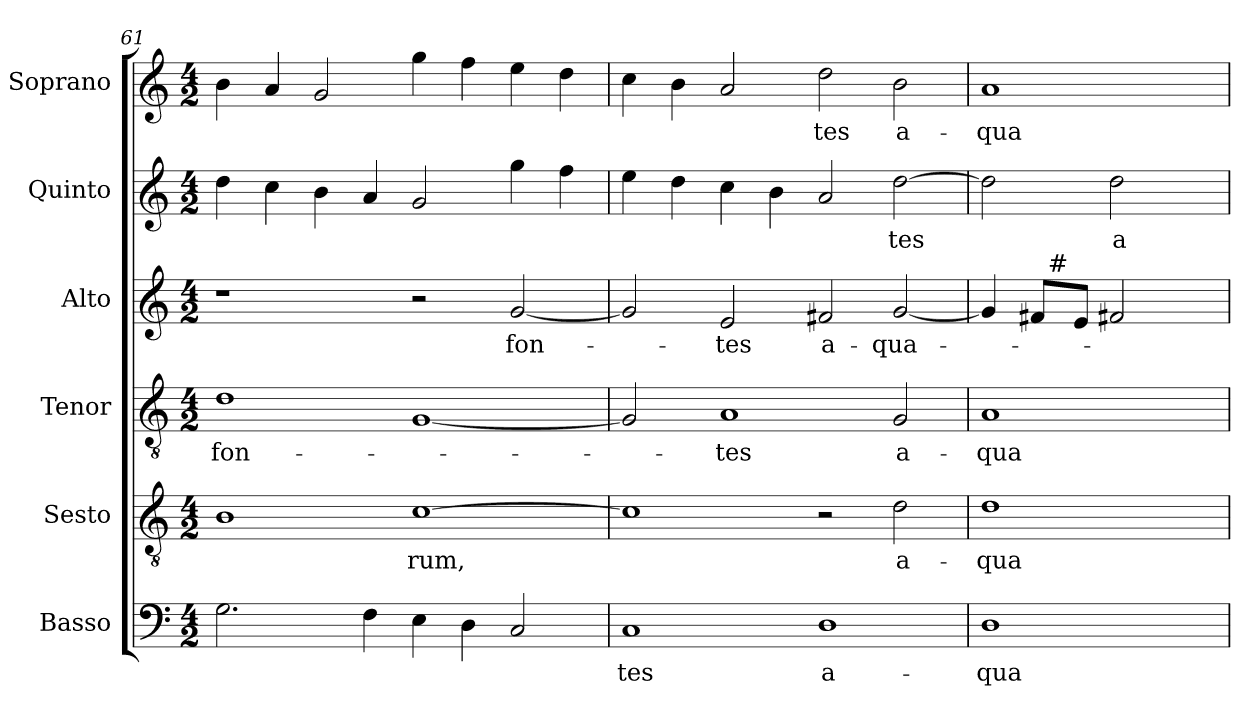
**kern	**text	**kern	**text	**kern	**text	**kern	**text	**kern	**text	**kern	**text
*part6	*part6	*part5	*part5	*part4	*part4	*part3	*part3	*part2	*part2	*part1	*part1
*staff6	*staff6	*staff5	*staff5	*staff4	*staff4	*staff3	*staff3	*staff2	*staff2	*staff1	*staff1
*I"Basso	*	*I"Sesto	*	*I"Tenor	*	*I"Alto	*	*I"Quinto	*	*I"Soprano	*
*I'B.	*	*I'Ss.	*	*I'T.	*	*I'A.	*	*I'Q.	*	*I'S.	*
*clefF4	*	*clefGv2	*	*clefGv2	*	*clefG2	*	*clefG2	*	*clefG2	*
*	*	*ITrd7c12	*	*ITrd7c12	*	*	*	*	*	*	*
*k[]	*	*k[]	*	*k[]	*	*k[]	*	*k[]	*	*k[]	*
*C:	*	*C:	*	*C:	*	*C:	*	*C:	*	*C:	*
*M4/2	*	*M4/2	*	*M4/2	*	*M4/2	*	*M4/2	*	*M4/2	*
=61	=61	=61	=61	=61	=61	=61	=61	=61	=61	=61	=61
!	!	!	!	!	!LO:LY:b:color=#000000	!	!	!	!	!	!
2.Gi\	.	1BBi	.	1Di	fon-	1r	.	4ddi\	.	4bi\	.
.	.	.	.	.	.	.	.	4cci\	.	4ai/	.
.	.	.	.	.	.	.	.	4bi\	.	2gi/	.
4Fi\	.	.	.	.	.	.	.	4ai/	.	.	.
!	!	!	!LO:LY:b:color=#000000	!	!	!	!	!	!	!	!
4Ei\	.	[1Ci	-rum,	[1GGi	.	2r	.	2gi/	.	4ggi\	.
4Di\	.	.	.	.	.	.	.	.	.	4ffi\	.
!	!	!	!	!	!	!	!LO:LY:b:color=#000000	!	!	!	!
2Ci/	.	.	.	.	.	[2gi/	fon-	4ggi\	.	4eei\	.
.	.	.	.	.	.	.	.	4ffi\	.	4ddi\	.
=62	=62	=62	=62	=62	=62	=62	=62	=62	=62	=62	=62
!	!LO:LY:b:color=#000000	!	!	!	!	!	!	!	!	!	!
1Ci	-tes	1Ci]	.	2GGi/]	.	2gi/]	.	4eei\	.	4cci\	.
.	.	.	.	.	.	.	.	4ddi\	.	4bi\	.
!	!	!	!	!	!LO:LY:b:color=#000000	!	!	!	!	!	!
!	!	!	!	!	!	!	!LO:LY:b:color=#000000	!	!	!	!
.	.	.	.	1AAi	-tes	2ei/	-tes	4cci\	.	2ai/	.
.	.	.	.	.	.	.	.	4bi\	.	.	.
!	!LO:LY:b:color=#000000	!	!	!	!	!	!	!	!	!	!
!	!	!	!	!	!	!	!LO:LY:b:color=#000000	!	!	!	!
!	!	!	!	!	!	!	!	!	!	!	!LO:LY:b:color=#000000
1Di	a-	2r	.	.	.	2f#Xi/	a-	2ai/	.	2ddi\	-tes
!	!	!	!LO:LY:b:color=#000000	!	!	!	!	!	!	!	!
!	!	!	!	!	!LO:LY:b:color=#000000	!	!	!	!	!	!
!	!	!	!	!	!	!	!LO:LY:b:color=#000000	!	!	!	!
!	!	!	!	!	!	!	!	!	!LO:LY:b:color=#000000	!	!
!	!	!	!	!	!	!	!	!	!	!	!LO:LY:b:color=#000000
.	.	2Di\	a-	2GGi/	a-	[2gi/	-qua-	[2ddi\	-tes	2bi\	a-
=63	=63	=63	=63	=63	=63	=63	=63	=63	=63	=63	=63
!	!LO:LY:b:color=#000000	!	!	!	!	!	!	!	!	!	!
!	!	!	!LO:LY:b:color=#000000	!	!	!	!	!	!	!	!
!	!	!	!	!	!LO:LY:b:color=#000000	!	!	!	!	!	!
!	!	!	!	!	!	!	!	!	!	!	!LO:LY:b:color=#000000
*	*	*	*	*	*	*^	*	*	*	*	*
1Di	-qua-	1Di	-qua-	1AAi	-qua-	4gi/]	4ryy	.	2ddi\]	.	1ai	-qua-
.	.	.	.	.	.	8f#i/L	32ryy	.	.	.	.	.
.	.	.	.	.	.	.	256ryy	.	.	.	.	.
!	!	!	!	!	!	!	!LO:TX:a:t=#	!	!	!	!	!
.	.	.	.	.	.	.	2ryy	.	.	.	.	.
.	.	.	.	.	.	8ei/J	.	.	.	.	.	.
!	!	!	!	!	!	!	!	!	!	!LO:LY:b:color=#000000	!	!
.	.	.	.	.	.	2f#Xi/	.	.	2ddi\	a-	.	.
.	.	.	.	.	.	.	8ryy	.	.	.	.	.
.	.	.	.	.	.	.	16ryy	.	.	.	.	.
.	.	.	.	.	.	.	64..ryy	.	.	.	.	.
*	*	*	*	*	*	*v	*v	*	*	*	*	*
=	=	=	=	=	=	=	=	=	=	=	=
*-	*-	*-	*-	*-	*-	*-	*-	*-	*-	*-	*-
